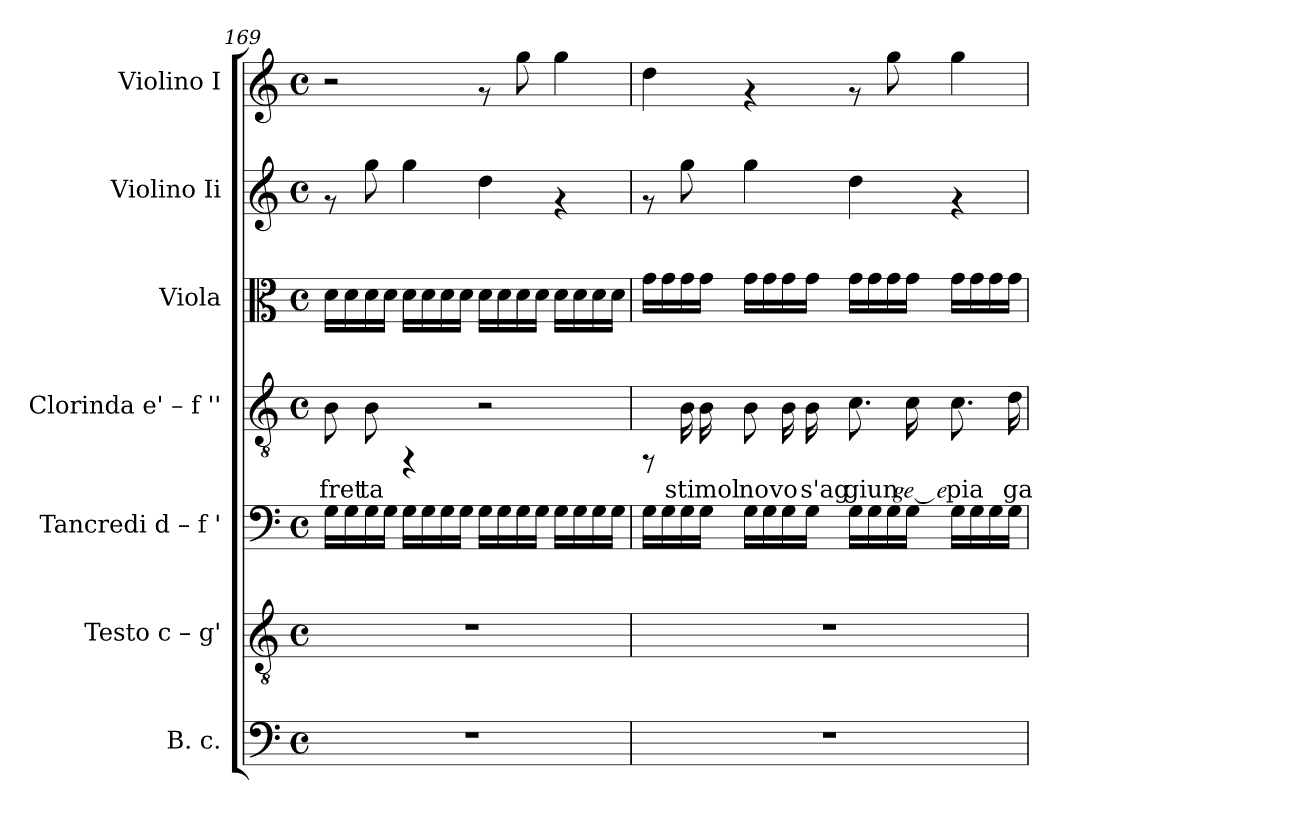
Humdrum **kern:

**kern	**kern	**kern	**kern	**text	**kern	**kern	**kern	**text
*part7	*part6	*part5	*part4	*part4	*part3	*part2	*part1	*part1
*staff7	*staff6	*staff5	*staff4	*staff4	*staff3	*staff2	*staff1	*staff1
*I"B. c.	*I"Testo  c – g'	*I"Tancredi  d – f '	*I"Clorinda  e' – f ''	*	*I"Viola	*I"Violino Ii	*I"Violino I	*
*clefF4	*clefGv2	*clefF4	*clefGv2	*	*clefC3	*clefG2	*clefG2	*
*k[]	*k[]	*k[]	*k[]	*	*k[]	*k[]	*k[]	*
*C:	*C:	*C:	*C:	*	*C:	*C:	*C:	*
*M4/4	*M4/4	*M4/4	*M4/4	*	*M4/4	*M4/4	*M4/4	*
*met(c)	*met(c)	*met(c)	*met(c)	*	*met(c)	*met(c)	*met(c)	*
=169	=169	=169	=169	=169	=169	=169	=169	=169
!	!	!	!	!LO:LY:b:cj	!	!	!	!
1r	1r	16G\L	8B\	fret	16d\L	8rf	2r	.
.	.	16G\	.	.	16d\	.	.	.
!	!	!	!	!LO:LY:b:cj	!	!	!	!
.	.	16G\	8B\	ta	16d\	8gg\	.	.
.	.	16G\J	.	.	16d\J	.	.	.
.	.	16G\L	4rFF	.	16d\L	4gg\	.	.
.	.	16G\	.	.	16d\	.	.	.
.	.	16G\	.	.	16d\	.	.	.
.	.	16G\J	.	.	16d\J	.	.	.
.	.	16G\L	2r	.	16d\L	4dd\	8rf	.
.	.	16G\	.	.	16d\	.	.	.
!	!	!	!	!	!	!	!	!LO:LY:b:cj
.	.	16G\	.	.	16d\	.	8gg\	.
.	.	16G\J	.	.	16d\J	.	.	.
!	!	!	!	!	!	!	!	!LO:LY:b:cj
.	.	16G\L	.	.	16d\L	4rf	4gg\	.
.	.	16G\	.	.	16d\	.	.	.
.	.	16G\	.	.	16d\	.	.	.
.	.	16G\J	.	.	16d\J	.	.	.
!!LO:LB:g=z
=170	=170	=170	=170	=170	=170	=170	=170	=170
!	!	!	!	!	!	!	!	!LO:LY:b:cj
1r	1r	16G\L	8rFF	.	16g\L	8rf	4dd\	.
.	.	16G\	.	.	16g\	.	.	.
!	!	!	!	!LO:LY:b:cj	!	!	!	!
.	.	16G\	16B\	sti	16g\	8gg\	.	.
!	!	!	!	!LO:LY:b:cj	!	!	!	!
.	.	16G\J	16B\	mol	16g\J	.	.	.
!	!	!	!	!LO:LY:b:cj	!	!	!	!
.	.	16G\L	8B\	no	16g\L	4gg\	4rf	.
.	.	16G\	.	.	16g\	.	.	.
!	!	!	!	!LO:LY:b:cj	!	!	!	!
.	.	16G\	16B\	vo	16g\	.	.	.
!	!	!	!	!LO:LY:b:cj	!	!	!	!
.	.	16G\J	16B\	s'ag	16g\J	.	.	.
!	!	!	!	!LO:LY:b:cj	!	!	!	!
.	.	16G\L	8.c\	giun	16g\L	4dd\	8rf	.
.	.	16G\	.	.	16g\	.	.	.
!	!	!	!	!	!	!	!	!LO:LY:b:cj
.	.	16G\	.	.	16g\	.	8gg\	.
!	!	!	!	!LO:LY:b:cj	!	!	!	!
.	.	16G\J	16c\	ge‿e	16g\J	.	.	.
!	!	!	!	!LO:LY:b:cj	!	!	!	!LO:LY:b:cj
.	.	16G\L	8.c\	pia	16g\L	4rf	4gg\	.
.	.	16G\	.	.	16g\	.	.	.
.	.	16G\	.	.	16g\	.	.	.
!	!	!	!	!LO:LY:b:cj	!	!	!	!
.	.	16G\J	16d\	ga	16g\J	.	.	.
=	=	=	=	=	=	=	=	=
*-	*-	*-	*-	*-	*-	*-	*-	*-
